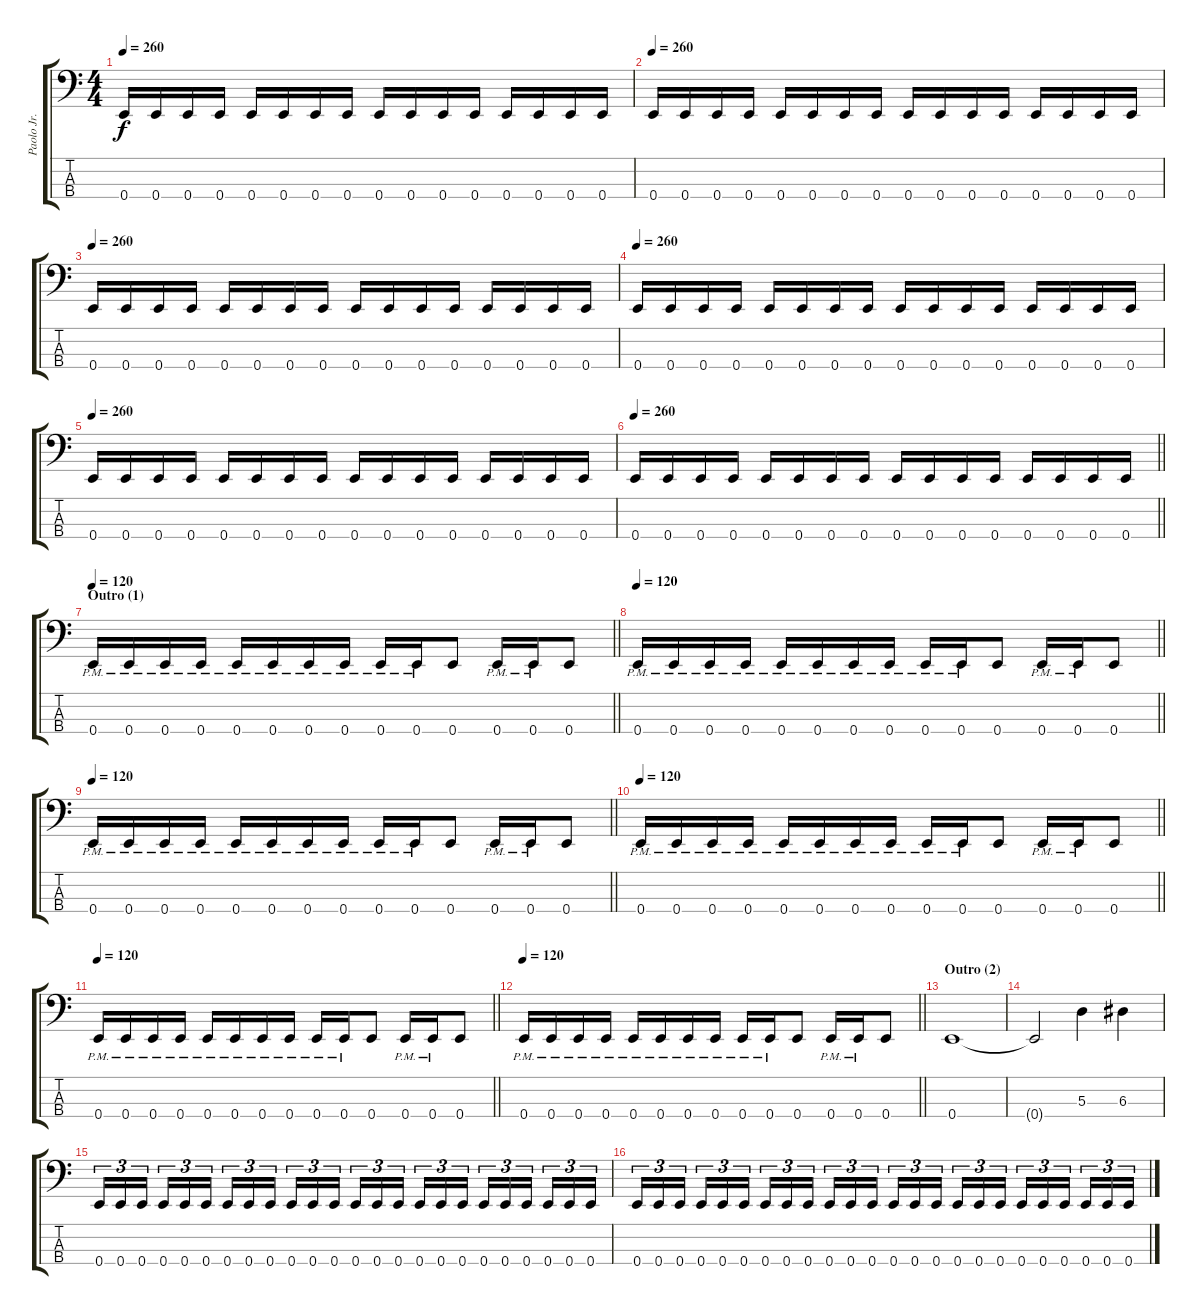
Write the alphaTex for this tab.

\track ("Paolo Jr." "Paolo Jr.") {instrument electricbasspick}
\staff {score tabs}
\tuning (G2 D2 A1 E1) {hide}
\ts (4 4)
\tempo 260
\clef f4
\ks c
0.4.16{dy f} 0.4.16 0.4.16 0.4.16 0.4.16 0.4.16 0.4.16 0.4.16 0.4.16 0.4.16 0.4.16 0.4.16 0.4.16 0.4.16 0.4.16 0.4.16 |
\tempo 260
0.4.16 0.4.16 0.4.16 0.4.16 0.4.16 0.4.16 0.4.16 0.4.16 0.4.16 0.4.16 0.4.16 0.4.16 0.4.16 0.4.16 0.4.16 0.4.16 |
\tempo 260
0.4.16 0.4.16 0.4.16 0.4.16 0.4.16 0.4.16 0.4.16 0.4.16 0.4.16 0.4.16 0.4.16 0.4.16 0.4.16 0.4.16 0.4.16 0.4.16 |
\tempo 260
0.4.16 0.4.16 0.4.16 0.4.16 0.4.16 0.4.16 0.4.16 0.4.16 0.4.16 0.4.16 0.4.16 0.4.16 0.4.16 0.4.16 0.4.16 0.4.16 |
\tempo 260
0.4.16 0.4.16 0.4.16 0.4.16 0.4.16 0.4.16 0.4.16 0.4.16 0.4.16 0.4.16 0.4.16 0.4.16 0.4.16 0.4.16 0.4.16 0.4.16 |
\tempo 260
\barLineRight lightlight
0.4.16 0.4.16 0.4.16 0.4.16 0.4.16 0.4.16 0.4.16 0.4.16 0.4.16 0.4.16 0.4.16 0.4.16 0.4.16 0.4.16 0.4.16 0.4.16 |
\section ("" "Outro (1)")
\tempo 120
\barLineRight lightlight
0.4{pm}.16 0.4{pm}.16 0.4{pm}.16 0.4{pm}.16 0.4{pm}.16 0.4{pm}.16 0.4{pm}.16 0.4{pm}.16 0.4{pm}.16 0.4{pm}.16 0.4.8 0.4{pm}.16 0.4{pm}.16 0.4.8 |
\tempo 120
\barLineRight lightlight
0.4{pm}.16 0.4{pm}.16 0.4{pm}.16 0.4{pm}.16 0.4{pm}.16 0.4{pm}.16 0.4{pm}.16 0.4{pm}.16 0.4{pm}.16 0.4{pm}.16 0.4.8 0.4{pm}.16 0.4{pm}.16 0.4.8 |
\tempo 120
\barLineRight lightlight
0.4{pm}.16 0.4{pm}.16 0.4{pm}.16 0.4{pm}.16 0.4{pm}.16 0.4{pm}.16 0.4{pm}.16 0.4{pm}.16 0.4{pm}.16 0.4{pm}.16 0.4.8 0.4{pm}.16 0.4{pm}.16 0.4.8 |
\tempo 120
\barLineRight lightlight
0.4{pm}.16 0.4{pm}.16 0.4{pm}.16 0.4{pm}.16 0.4{pm}.16 0.4{pm}.16 0.4{pm}.16 0.4{pm}.16 0.4{pm}.16 0.4{pm}.16 0.4.8 0.4{pm}.16 0.4{pm}.16 0.4.8 |
\tempo 120
\barLineRight lightlight
0.4{pm}.16 0.4{pm}.16 0.4{pm}.16 0.4{pm}.16 0.4{pm}.16 0.4{pm}.16 0.4{pm}.16 0.4{pm}.16 0.4{pm}.16 0.4{pm}.16 0.4.8 0.4{pm}.16 0.4{pm}.16 0.4.8 |
\tempo 120
\barLineRight lightlight
0.4{pm}.16 0.4{pm}.16 0.4{pm}.16 0.4{pm}.16 0.4{pm}.16 0.4{pm}.16 0.4{pm}.16 0.4{pm}.16 0.4{pm}.16 0.4{pm}.16 0.4.8 0.4{pm}.16 0.4{pm}.16 0.4.8 |
\section ("" "Outro (2)")
0.4.1 |
0.4{t}.2 5.3.4 6.3.4 |
0.4.16{tu (3 2)} 0.4.16{tu (3 2)} 0.4.16{tu (3 2)} 0.4.16{tu (3 2)} 0.4.16{tu (3 2)} 0.4.16{tu (3 2)} 0.4.16{tu (3 2)} 0.4.16{tu (3 2)} 0.4.16{tu (3 2)} 0.4.16{tu (3 2)} 0.4.16{tu (3 2)} 0.4.16{tu (3 2)} 0.4.16{tu (3 2)} 0.4.16{tu (3 2)} 0.4.16{tu (3 2)} 0.4.16{tu (3 2)} 0.4.16{tu (3 2)} 0.4.16{tu (3 2)} 0.4.16{tu (3 2)} 0.4.16{tu (3 2)} 0.4.16{tu (3 2)} 0.4.16{tu (3 2)} 0.4.16{tu (3 2)} 0.4.16{tu (3 2)} |
0.4.16{tu (3 2)} 0.4.16{tu (3 2)} 0.4.16{tu (3 2)} 0.4.16{tu (3 2)} 0.4.16{tu (3 2)} 0.4.16{tu (3 2)} 0.4.16{tu (3 2)} 0.4.16{tu (3 2)} 0.4.16{tu (3 2)} 0.4.16{tu (3 2)} 0.4.16{tu (3 2)} 0.4.16{tu (3 2)} 0.4.16{tu (3 2)} 0.4.16{tu (3 2)} 0.4.16{tu (3 2)} 0.4.16{tu (3 2)} 0.4.16{tu (3 2)} 0.4.16{tu (3 2)} 0.4.16{tu (3 2)} 0.4.16{tu (3 2)} 0.4.16{tu (3 2)} 0.4.16{tu (3 2)} 0.4.16{tu (3 2)} 0.4.16{tu (3 2)}
